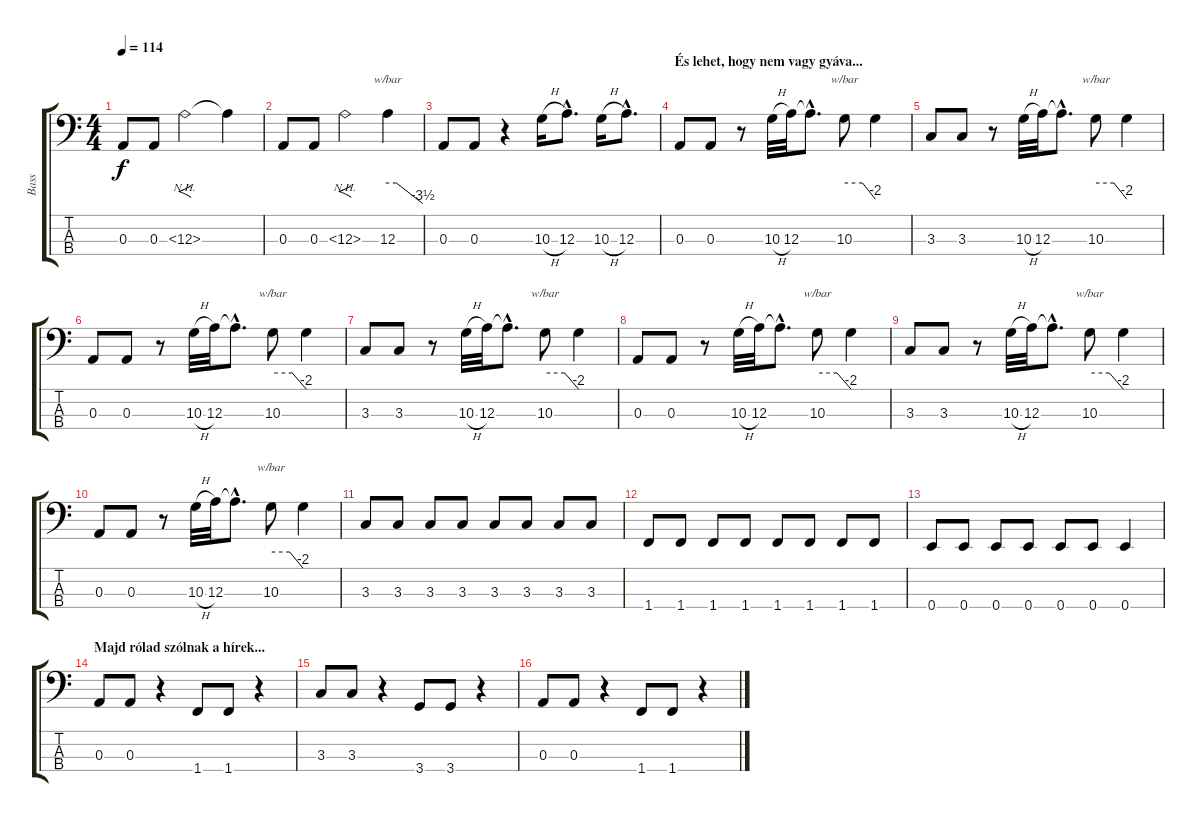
\track ("Bass" "Bass") {instrument electricbasspick}
\staff {score tabs}
\tuning (G2 D2 A1 E1) {hide}
\ts (4 4)
\tempo 114
\clef f4
\ks c
0.3.8{dy f} 0.3.8 12.3{nh}.2{f} 12.3{t}.4 |
0.3.8 0.3.8 12.3{nh}.2{f} 12.3.4{tbe (custom default 0 0 15 0 60 -14)} |
0.3.8 0.3.8 r.4 10.3{h}.16 12.3{hac}.8{d} 10.3{h}.16 12.3{hac}.8{d} |
\section ("" "És lehet, hogy nem vagy gyáva...")
0.3.8 0.3.8 r.8 10.3{h}.32 12.3.32 12.3{hac t}.8{d} 10.3.8{tbe (custom default 0 0 35 0 60 -8)} 10.3{t}.4 |
3.3.8 3.3.8 r.8 10.3{h}.32 12.3.32 12.3{hac t}.8{d} 10.3.8{tbe (custom default 0 0 35 0 60 -8)} 10.3{t}.4 |
0.3.8 0.3.8 r.8 10.3{h}.32 12.3.32 12.3{hac t}.8{d} 10.3.8{tbe (custom default 0 0 35 0 60 -8)} 10.3{t}.4 |
3.3.8 3.3.8 r.8 10.3{h}.32 12.3.32 12.3{hac t}.8{d} 10.3.8{tbe (custom default 0 0 35 0 60 -8)} 10.3{t}.4 |
0.3.8 0.3.8 r.8 10.3{h}.32 12.3.32 12.3{hac t}.8{d} 10.3.8{tbe (custom default 0 0 35 0 60 -8)} 10.3{t}.4 |
3.3.8 3.3.8 r.8 10.3{h}.32 12.3.32 12.3{hac t}.8{d} 10.3.8{tbe (custom default 0 0 35 0 60 -8)} 10.3{t}.4 |
0.3.8 0.3.8 r.8 10.3{h}.32 12.3.32 12.3{hac t}.8{d} 10.3.8{tbe (custom default 0 0 35 0 60 -8)} 10.3{t}.4 |
3.3.8 3.3.8 3.3.8 3.3.8 3.3.8 3.3.8 3.3.8 3.3.8 |
1.4.8 1.4.8 1.4.8 1.4.8 1.4.8 1.4.8 1.4.8 1.4.8 |
0.4.8 0.4.8 0.4.8 0.4.8 0.4.8 0.4.8 0.4.4 |
\section ("" "Majd rólad szólnak a hírek...")
0.3.8 0.3.8 r.4 1.4.8 1.4.8 r.4 |
3.3.8 3.3.8 r.4 3.4.8 3.4.8 r.4 |
0.3.8 0.3.8 r.4 1.4.8 1.4.8 r.4
